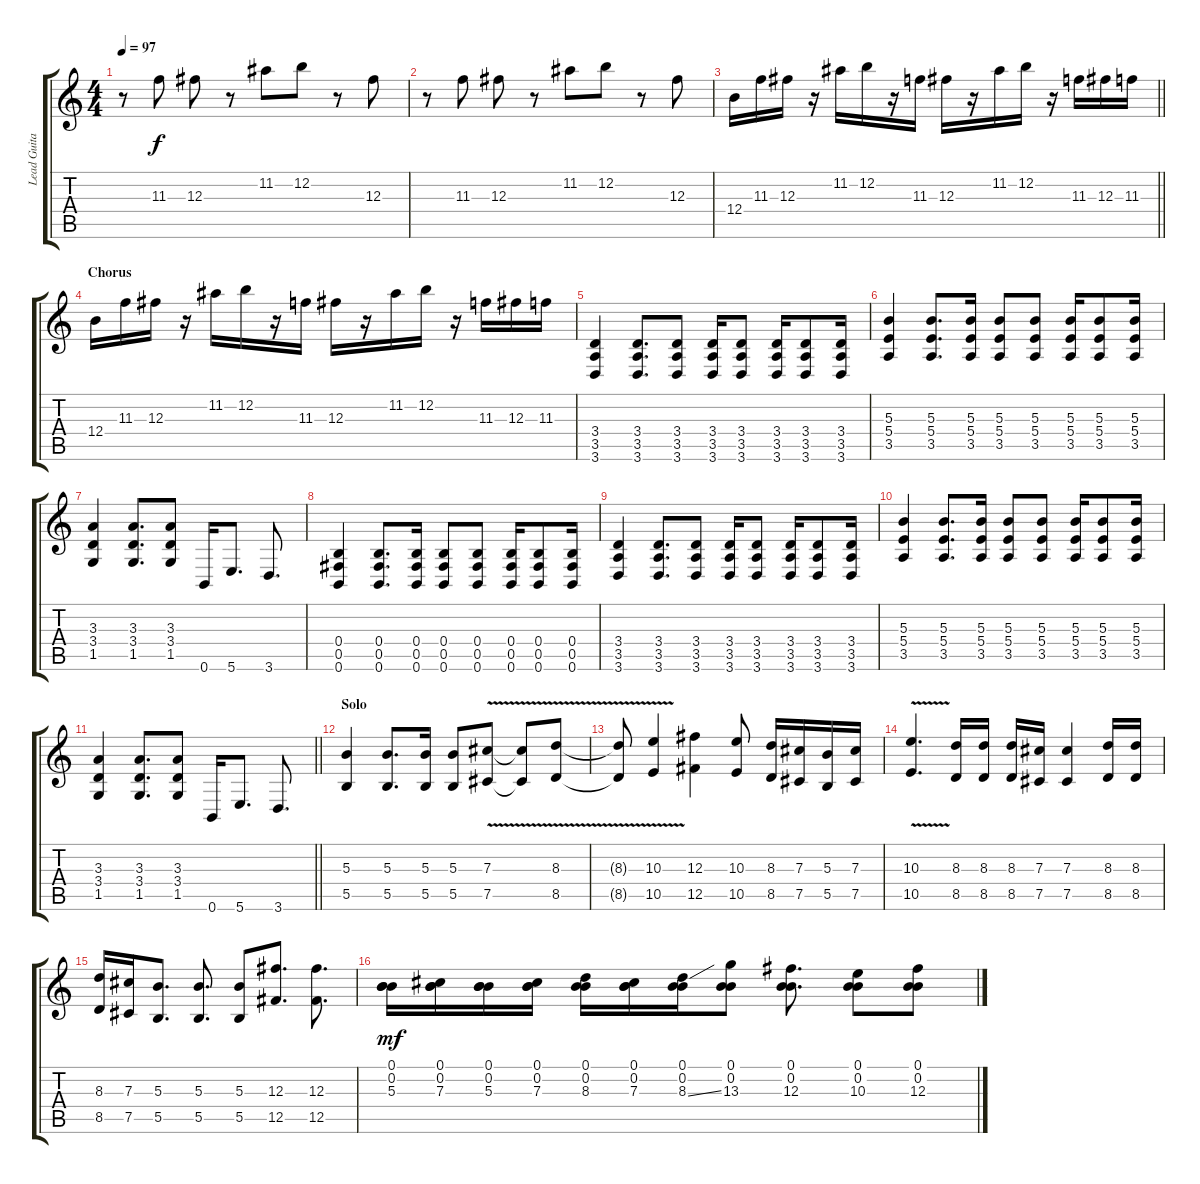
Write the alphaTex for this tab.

\track ("Lead Guitar" "Lead Guita") {instrument distortionguitar}
\staff {score tabs}
\tuning (B3 B3 Gb3 B2 Gb2 B1) {hide}
\ts (4 4)
\tempo 97
\clef g2
\ks c
r.8{dy f} 11.3.8 12.3.8 r.8 11.2.8 12.2.8 r.8 12.3.8 |
r.8 11.3.8 12.3.8 r.8 11.2.8 12.2.8 r.8 12.3.8 |
\barLineRight lightlight
12.4.16 11.3.16 12.3.16 r.16 11.2.16 12.2.16 r.16 11.3.16 12.3.16 r.16 11.2.16 12.2.16 r.16 11.3.16 12.3.16 11.3.16 |
\section ("" "Chorus")
12.4.16{balance 12} 11.3.16 12.3.16 r.16 11.2.16 12.2.16 r.16 11.3.16 12.3.16 r.16 11.2.16 12.2.16 r.16 11.3.16 12.3.16 11.3.16 |
(3.4 3.5 3.6).4{volume 16 balance 0} (3.4 3.5 3.6).8{d} (3.4 3.5 3.6).8 (3.4 3.5 3.6).16 (3.4 3.5 3.6).8 (3.4 3.5 3.6).16 (3.4 3.5 3.6).8 (3.4 3.5 3.6).16 |
(5.3 5.4 3.5).4 (5.3 5.4 3.5).8{d} (5.3 5.4 3.5).16 (5.3 5.4 3.5).8 (5.3 5.4 3.5).8 (5.3 5.4 3.5).16 (5.3 5.4 3.5).8 (5.3 5.4 3.5).16 |
(3.3 3.4 1.5).4 (3.3 3.4 1.5).8{d} (3.3 3.4 1.5).8 0.6.16 5.6.8{d} 3.6.8{d} |
(0.4 0.5 0.6).4 (0.4 0.5 0.6).8{d} (0.4 0.5 0.6).16 (0.4 0.5 0.6).8 (0.4 0.5 0.6).8 (0.4 0.5 0.6).16 (0.4 0.5 0.6).8 (0.4 0.5 0.6).16 |
(3.4 3.5 3.6).4 (3.4 3.5 3.6).8{d} (3.4 3.5 3.6).8 (3.4 3.5 3.6).16 (3.4 3.5 3.6).8 (3.4 3.5 3.6).16 (3.4 3.5 3.6).8 (3.4 3.5 3.6).16 |
(5.3 5.4 3.5).4 (5.3 5.4 3.5).8{d} (5.3 5.4 3.5).16 (5.3 5.4 3.5).8 (5.3 5.4 3.5).8 (5.3 5.4 3.5).16 (5.3 5.4 3.5).8 (5.3 5.4 3.5).16 |
\barLineRight lightlight
(3.3 3.4 1.5).4 (3.3 3.4 1.5).8{d} (3.3 3.4 1.5).8 0.6.16 5.6.8{d} 3.6.8{d} |
\section ("" "Solo")
(5.3 5.5).4{volume 16 balance 8} (5.3 5.5).8{d} (5.3 5.5).16 (5.3 5.5).8 (7.3{v} 7.5{v}).8 (7.3{t} 7.5{t}).8 (8.3{v} 8.5{v}).8 |
(8.3{t} 8.5{t}).8 (10.3{v} 10.5{v}).4 (12.3 12.5).4 (10.3 10.5).8 (8.3 8.5).16 (7.3 7.5).16 (5.3 5.5).16 (7.3 7.5).16 |
(10.3{v} 10.5{v}).4{d} (8.3 8.5).16 (8.3 8.5).16 (8.3 8.5).16 (7.3 7.5).16 (7.3 7.5).4 (8.3 8.5).16 (8.3 8.5).16 |
(8.3 8.5).16 (7.3 7.5).16 (5.3 5.5).8{d} (5.3 5.5).8{d} (5.3 5.5).8 (12.3 12.5).8{d} (12.3 12.5).8{d} |
(0.1 0.2 5.3).16{dy mf} (0.1 0.2 7.3).16 (0.1 0.2 5.3).16 (0.1 0.2 7.3).16 (0.1 0.2 8.3).16 (0.1 0.2 7.3).16 (0.1 0.2 8.3{ss}).16 (0.1 0.2 13.3).8 (0.1 0.2 12.3).8{d} (0.1 0.2 10.3).8 (0.1 0.2 12.3).8
